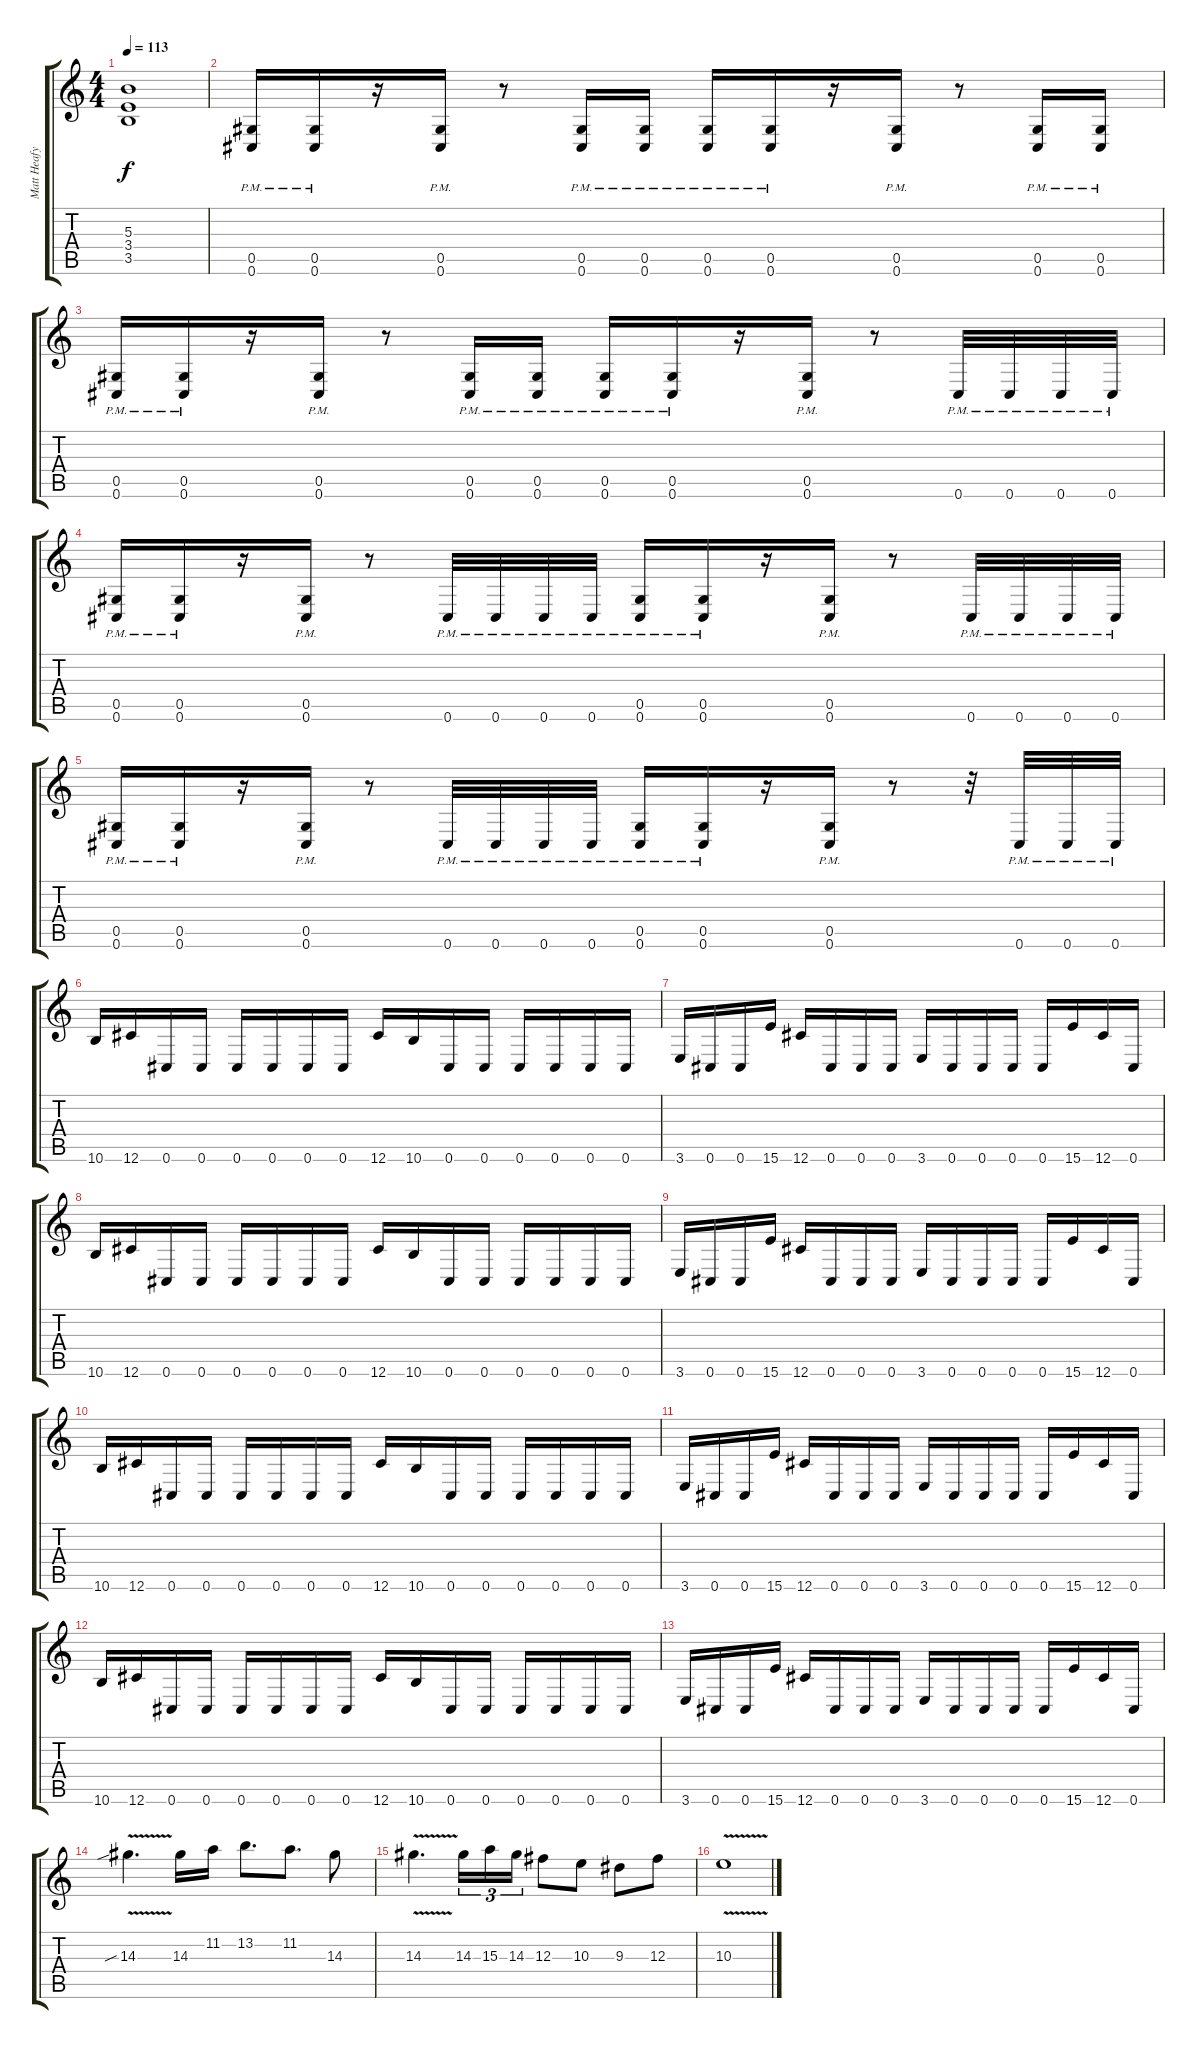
\track ("Matt Heafy" "Matt Heafy") {instrument distortionguitar}
\staff {score tabs}
\tuning (Eb4 Bb3 Gb3 Db3 Ab2 Db2) {hide}
\ts (4 4)
\tempo 113
\clef g2
\ks c
(5.3 3.4 3.5).1{dy f} |
(0.5 0.6{pm}).16 (0.5 0.6{pm}).16 r.16 (0.5 0.6{pm}).16 r.8 (0.5 0.6{pm}).16 (0.5 0.6{pm}).16 (0.5 0.6{pm}).16 (0.5 0.6{pm}).16 r.16 (0.5 0.6{pm}).16 r.8 (0.5 0.6{pm}).16 (0.5 0.6{pm}).16 |
(0.5 0.6{pm}).16 (0.5 0.6{pm}).16 r.16 (0.5 0.6{pm}).16 r.8 (0.5 0.6{pm}).16 (0.5 0.6{pm}).16 (0.5 0.6{pm}).16 (0.5 0.6{pm}).16 r.16 (0.5 0.6{pm}).16 r.8 0.6{pm}.32 0.6{pm}.32 0.6{pm}.32 0.6{pm}.32 |
(0.5 0.6{pm}).16 (0.5 0.6{pm}).16 r.16 (0.5 0.6{pm}).16 r.8 0.6{pm}.32 0.6{pm}.32 0.6{pm}.32 0.6{pm}.32 (0.5 0.6{pm}).16 (0.5 0.6{pm}).16 r.16 (0.5 0.6{pm}).16 r.8 0.6{pm}.32 0.6{pm}.32 0.6{pm}.32 0.6{pm}.32 |
(0.5 0.6{pm}).16 (0.5 0.6{pm}).16 r.16 (0.5 0.6{pm}).16 r.8 0.6{pm}.32 0.6{pm}.32 0.6{pm}.32 0.6{pm}.32 (0.5 0.6{pm}).16 (0.5 0.6{pm}).16 r.16 (0.5 0.6{pm}).16 r.8 r.32 0.6{pm}.32 0.6{pm}.32 0.6{pm}.32 |
10.6.16 12.6.16 0.6.16 0.6.16 0.6.16 0.6.16 0.6.16 0.6.16 12.6.16 10.6.16 0.6.16 0.6.16 0.6.16 0.6.16 0.6.16 0.6.16 |
3.6.16 0.6.16 0.6.16 15.6.16 12.6.16 0.6.16 0.6.16 0.6.16 3.6.16 0.6.16 0.6.16 0.6.16 0.6.16 15.6.16 12.6.16 0.6.16 |
10.6.16 12.6.16 0.6.16 0.6.16 0.6.16 0.6.16 0.6.16 0.6.16 12.6.16 10.6.16 0.6.16 0.6.16 0.6.16 0.6.16 0.6.16 0.6.16 |
3.6.16 0.6.16 0.6.16 15.6.16 12.6.16 0.6.16 0.6.16 0.6.16 3.6.16 0.6.16 0.6.16 0.6.16 0.6.16 15.6.16 12.6.16 0.6.16 |
10.6.16 12.6.16 0.6.16 0.6.16 0.6.16 0.6.16 0.6.16 0.6.16 12.6.16 10.6.16 0.6.16 0.6.16 0.6.16 0.6.16 0.6.16 0.6.16 |
3.6.16 0.6.16 0.6.16 15.6.16 12.6.16 0.6.16 0.6.16 0.6.16 3.6.16 0.6.16 0.6.16 0.6.16 0.6.16 15.6.16 12.6.16 0.6.16 |
10.6.16 12.6.16 0.6.16 0.6.16 0.6.16 0.6.16 0.6.16 0.6.16 12.6.16 10.6.16 0.6.16 0.6.16 0.6.16 0.6.16 0.6.16 0.6.16 |
3.6.16 0.6.16 0.6.16 15.6.16 12.6.16 0.6.16 0.6.16 0.6.16 3.6.16 0.6.16 0.6.16 0.6.16 0.6.16 15.6.16 12.6.16 0.6.16 |
14.3{v sib}.4{d} 14.3.16 11.2.16 13.2.8{d} 11.2.8{d} 14.3.8 |
14.3{v}.4{d} 14.3.16{tu (3 2)} 15.3.16{tu (3 2)} 14.3.16{tu (3 2)} 12.3.8 10.3.8 9.3.8 12.3.8 |
10.3{v}.1
